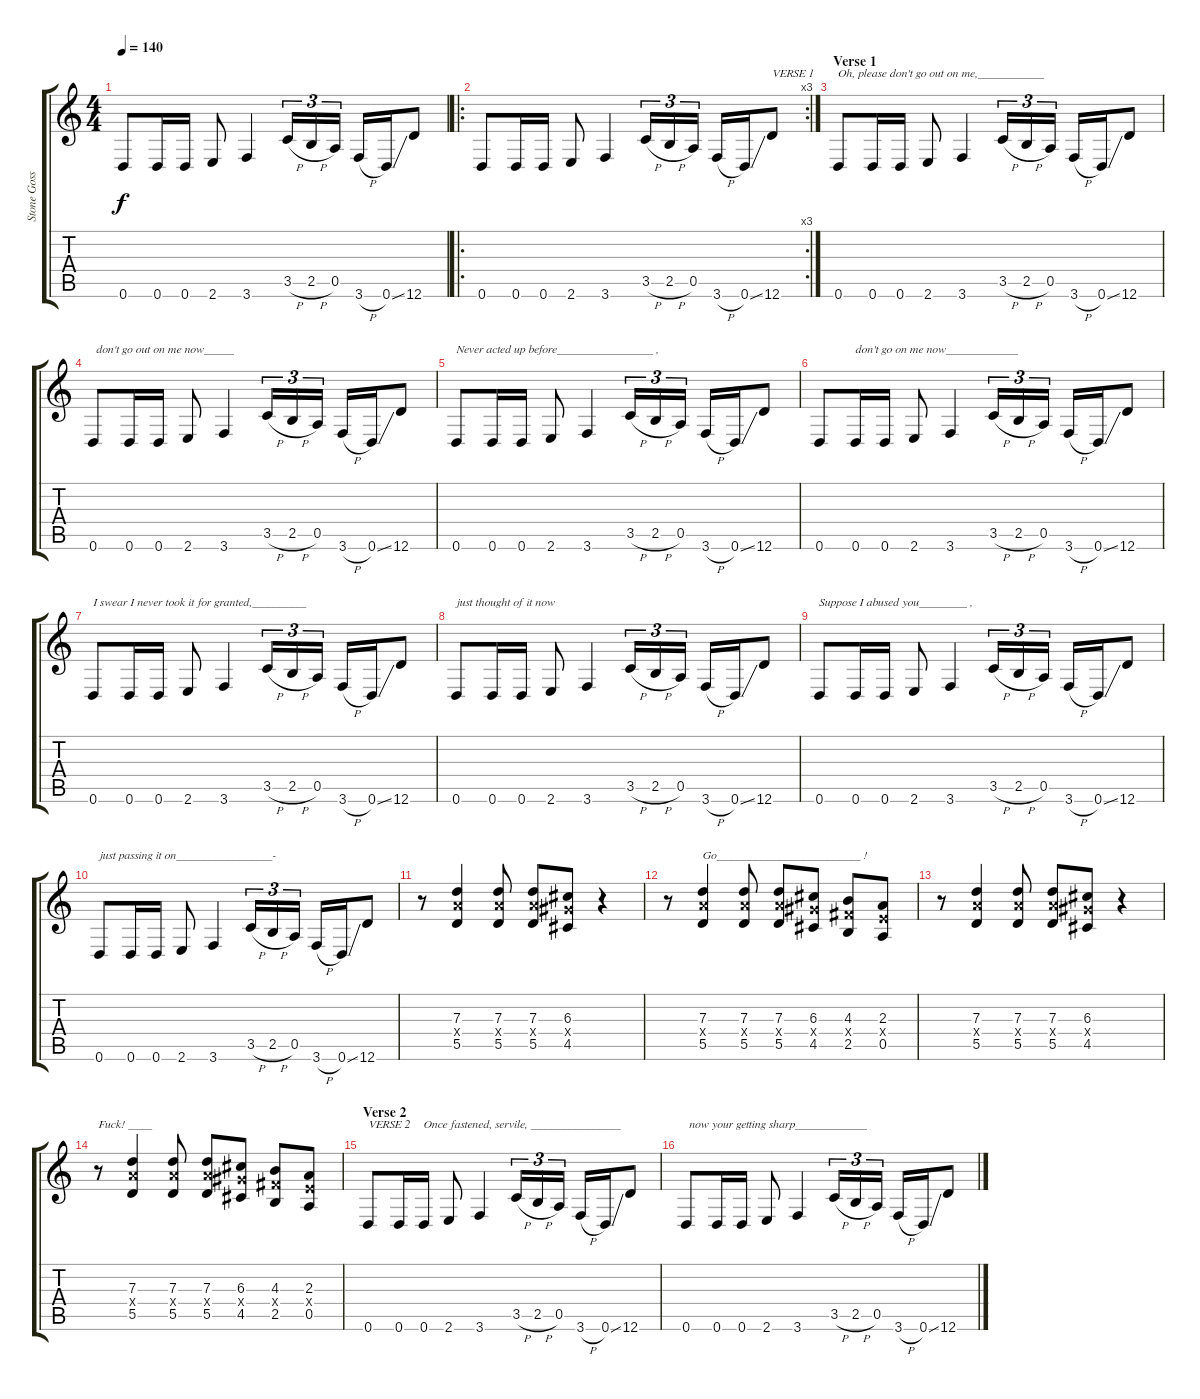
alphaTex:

\track ("Stone Gossard" "Stone Goss") {instrument distortionguitar}
\staff {score tabs}
\tuning (E4 B3 G3 D3 A2 D2) {hide}
\ts (4 4)
\tempo 140
\clef g2
\ks c
0.6.8{dy f} 0.6.16 0.6.16 2.6.8 3.6.4 3.5{h}.16{tu (3 2)} 2.5{h}.16{tu (3 2)} 0.5.16{tu (3 2)} 3.6{h}.16 0.6{ss}.16 12.6.8 |
\ro
\rc 3
0.6.8 0.6.16 0.6.16 2.6.8 3.6.4 3.5{h}.16{tu (3 2)} 2.5{h}.16{tu (3 2)} 0.5.16{tu (3 2)} 3.6{h}.16 0.6{ss}.16 12.6.8{txt "VERSE 1"} |
\section ("" "Verse 1")
0.6.8{txt "Oh, please don't go out on me,___________"} 0.6.16 0.6.16 2.6.8 3.6.4 3.5{h}.16{tu (3 2)} 2.5{h}.16{tu (3 2)} 0.5.16{tu (3 2)} 3.6{h}.16 0.6{ss}.16 12.6.8 |
0.6.8{txt " don't go out on me now_____"} 0.6.16 0.6.16 2.6.8 3.6.4 3.5{h}.16{tu (3 2)} 2.5{h}.16{tu (3 2)} 0.5.16{tu (3 2)} 3.6{h}.16 0.6{ss}.16 12.6.8 |
0.6.8{txt "Never acted up before________________ ,"} 0.6.16 0.6.16 2.6.8 3.6.4 3.5{h}.16{tu (3 2)} 2.5{h}.16{tu (3 2)} 0.5.16{tu (3 2)} 3.6{h}.16 0.6{ss}.16 12.6.8 |
0.6.8 0.6.16{txt "don't go on me now____________"} 0.6.16 2.6.8 3.6.4 3.5{h}.16{tu (3 2)} 2.5{h}.16{tu (3 2)} 0.5.16{tu (3 2)} 3.6{h}.16 0.6{ss}.16 12.6.8 |
0.6.8{txt "I swear I never took it for granted,_________"} 0.6.16 0.6.16 2.6.8 3.6.4 3.5{h}.16{tu (3 2)} 2.5{h}.16{tu (3 2)} 0.5.16{tu (3 2)} 3.6{h}.16 0.6{ss}.16 12.6.8 |
0.6.8{txt "just thought of it now"} 0.6.16 0.6.16 2.6.8 3.6.4 3.5{h}.16{tu (3 2)} 2.5{h}.16{tu (3 2)} 0.5.16{tu (3 2)} 3.6{h}.16 0.6{ss}.16 12.6.8 |
0.6.8{txt "Suppose I abused you________ ,"} 0.6.16 0.6.16 2.6.8 3.6.4 3.5{h}.16{tu (3 2)} 2.5{h}.16{tu (3 2)} 0.5.16{tu (3 2)} 3.6{h}.16 0.6{ss}.16 12.6.8 |
0.6.8{txt "just passing it on________________-"} 0.6.16 0.6.16 2.6.8 3.6.4 3.5{h}.16{tu (3 2)} 2.5{h}.16{tu (3 2)} 0.5.16{tu (3 2)} 3.6{h}.16 0.6{ss}.16 12.6.8 |
r.8 (7.3 7.4{x} 5.5).4 (7.3 7.4{x} 5.5).8 (7.3 7.4{x} 5.5).8 (6.3 6.4{x} 4.5).8 r.4 |
r.8 (7.3 7.4{x} 5.5).4{txt "Go________________________ !"} (7.3 7.4{x} 5.5).8 (7.3 7.4{x} 5.5).8 (6.3 6.4{x} 4.5).8 (4.3 4.4{x} 2.5).8 (2.3 2.4{x} 0.5).8 |
r.8 (7.3 7.4{x} 5.5).4 (7.3 7.4{x} 5.5).8 (7.3 7.4{x} 5.5).8 (6.3 6.4{x} 4.5).8 r.4 |
r.8{txt "Fuck! ____"} (7.3 7.4{x} 5.5).4 (7.3 7.4{x} 5.5).8 (7.3 7.4{x} 5.5).8 (6.3 6.4{x} 4.5).8 (4.3 4.4{x} 2.5).8 (2.3 2.4{x} 0.5).8 |
\section ("" "Verse 2")
0.6.8{txt "VERSE 2"} 0.6.16 0.6.16{txt "Once fastened, servile, _______________"} 2.6.8 3.6.4 3.5{h}.16{tu (3 2)} 2.5{h}.16{tu (3 2)} 0.5.16{tu (3 2)} 3.6{h}.16 0.6{ss}.16 12.6.8 |
0.6.8{txt " now your getting sharp____________"} 0.6.16 0.6.16 2.6.8 3.6.4 3.5{h}.16{tu (3 2)} 2.5{h}.16{tu (3 2)} 0.5.16{tu (3 2)} 3.6{h}.16 0.6{ss}.16 12.6.8
